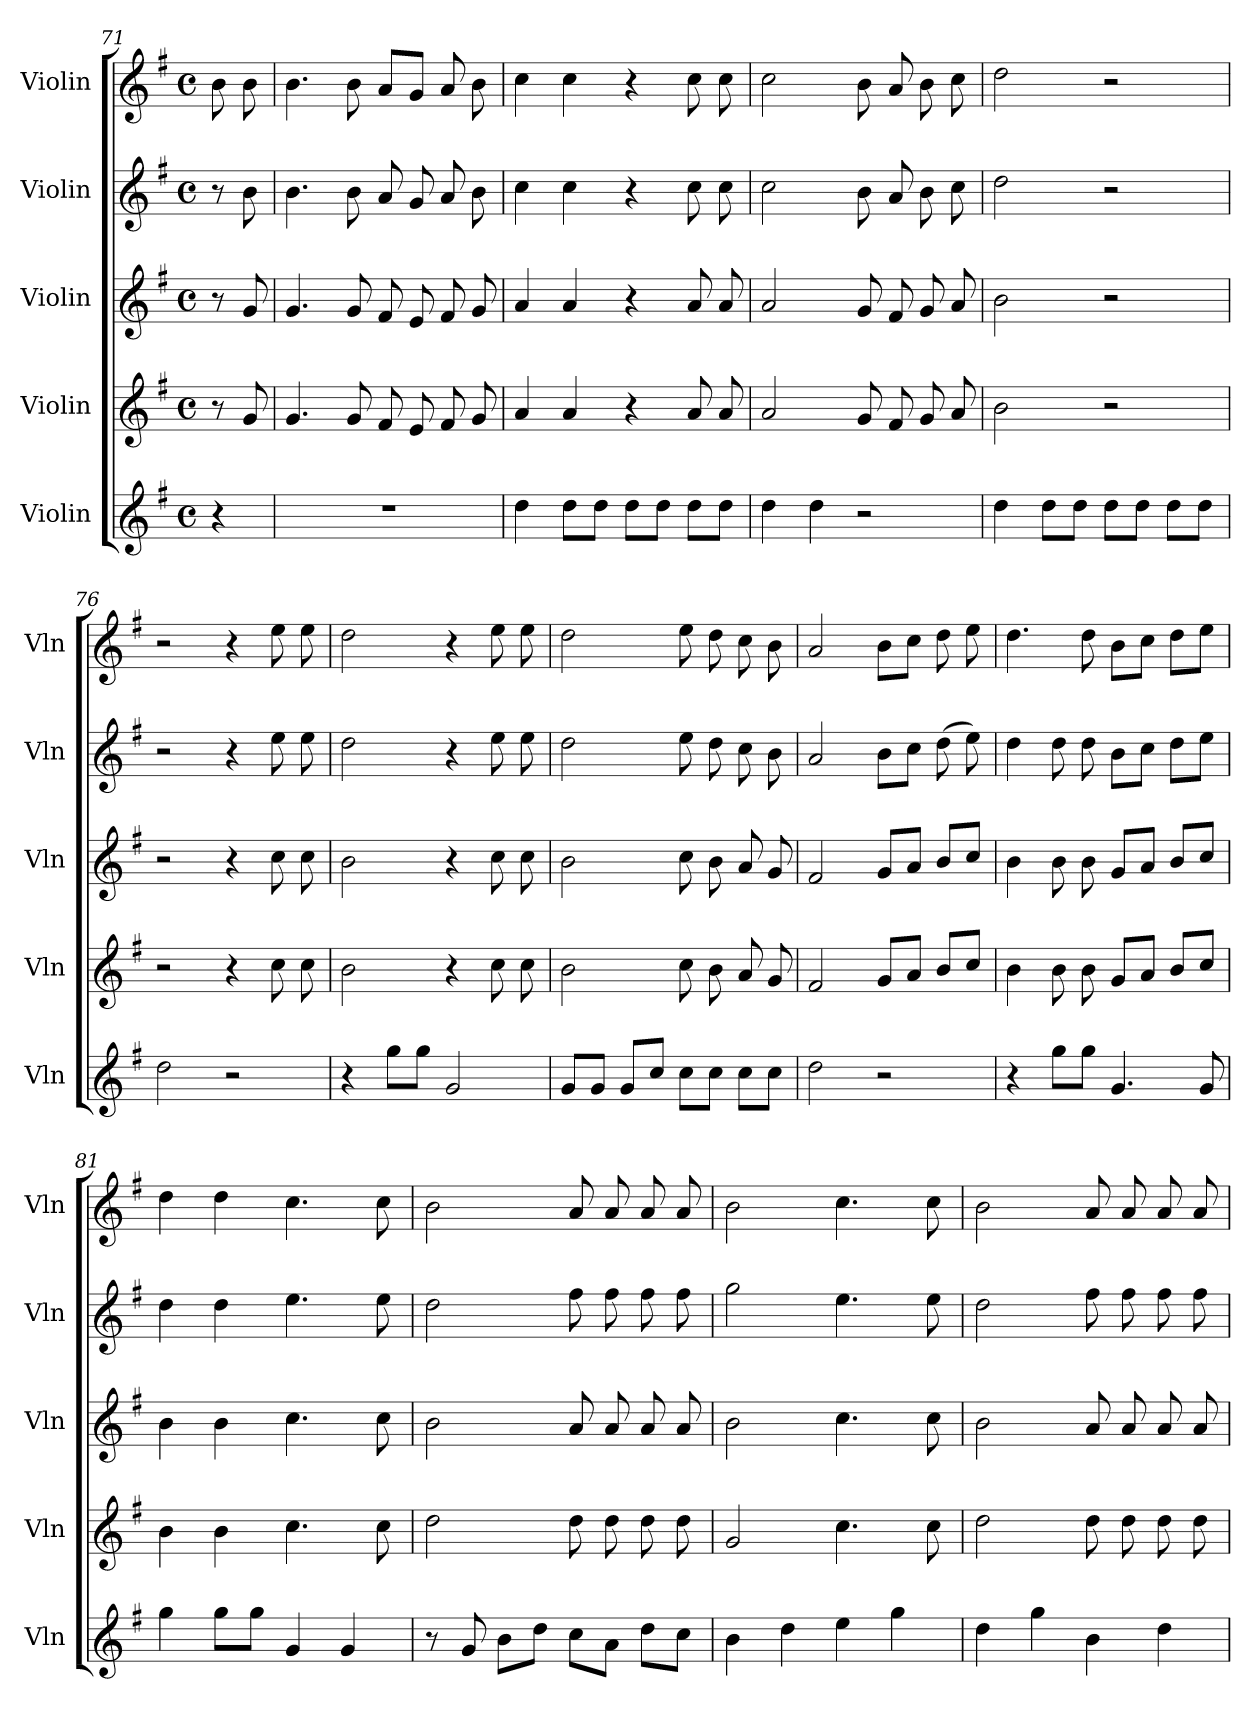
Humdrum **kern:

**kern	**kern	**kern	**kern	**kern
*part5	*part4	*part3	*part2	*part1
*staff5	*staff4	*staff3	*staff2	*staff1
*I"Violin	*I"Violin	*I"Violin	*I"Violin	*I"Violin
*I'Vln	*I'Vln	*I'Vln	*I'Vln	*I'Vln
*clefG2	*clefG2	*clefG2	*clefG2	*clefG2
*k[f#]	*k[f#]	*k[f#]	*k[f#]	*k[f#]
*M4/4	*M4/4	*M4/4	*M4/4	*M4/4
*met(c)	*met(c)	*met(c)	*met(c)	*met(c)
=71	=71	=71	=71	=71
4r	8r	8r	8r	8b\
.	8g/	8g/	8b\	8b\
=72	=72	=72	=72	=72
1r	4.g/	4.g/	4.b\	4.b\
.	8g/	8g/	8b\	8b\
.	8f#/	8f#/	8a/	8a/L
.	8e/	8e/	8g/	8g/J
.	8f#/	8f#/	8a/	8a/
.	8g/	8g/	8b\	8b\
!!LO:PB:g=z
=73	=73	=73	=73	=73
4dd\	4a/	4a/	4cc\	4cc\
8dd\L	4a/	4a/	4cc\	4cc\
8dd\J	.	.	.	.
8dd\L	4r	4r	4r	4r
8dd\J	.	.	.	.
8dd\L	8a/	8a/	8cc\	8cc\
8dd\J	8a/	8a/	8cc\	8cc\
=74	=74	=74	=74	=74
4dd\	2a/	2a/	2cc\	2cc\
4dd\	.	.	.	.
2r	8g/	8g/	8b\	8b\
.	8f#/	8f#/	8a/	8a/
.	8g/	8g/	8b\	8b\
.	8a/	8a/	8cc\	8cc\
=75	=75	=75	=75	=75
4dd\	2b\	2b\	2dd\	2dd\
8dd\L	.	.	.	.
8dd\J	.	.	.	.
8dd\L	2r	2r	2r	2r
8dd\J	.	.	.	.
8dd\L	.	.	.	.
8dd\J	.	.	.	.
=76	=76	=76	=76	=76
2dd\	2r	2r	2r	2r
2r	4r	4r	4r	4r
.	8cc\	8cc\	8ee\	8ee\
.	8cc\	8cc\	8ee\	8ee\
=77	=77	=77	=77	=77
4r	2b\	2b\	2dd\	2dd\
8gg\L	.	.	.	.
8gg\J	.	.	.	.
2g/	4r	4r	4r	4r
.	8cc\	8cc\	8ee\	8ee\
.	8cc\	8cc\	8ee\	8ee\
!!LO:LB:g=z
=78	=78	=78	=78	=78
8g/L	2b\	2b\	2dd\	2dd\
8g/J	.	.	.	.
8g/L	.	.	.	.
8cc/J	.	.	.	.
8cc\L	8cc\	8cc\	8ee\	8ee\
8cc\J	8b\	8b\	8dd\	8dd\
8cc\L	8a/	8a/	8cc\	8cc\
8cc\J	8g/	8g/	8b\	8b\
=79	=79	=79	=79	=79
2dd\	2f#/	2f#/	2a/	2a/
2r	8g/L	8g/L	8b\L	8b\L
.	8a/J	8a/J	8cc\J	8cc\J
.	8b/L	8b/L	(>8dd\	8dd\
.	8cc/J	8cc/J	8ee\)	8ee\
=80	=80	=80	=80	=80
4r	4b\	4b\	4dd\	4.dd\
8gg\L	8b\	8b\	8dd\	.
8gg\J	8b\	8b\	8dd\	8dd\
4.g/	8g/L	8g/L	8b\L	8b\L
.	8a/J	8a/J	8cc\J	8cc\J
.	8b/L	8b/L	8dd\L	8dd\L
8g/	8cc/J	8cc/J	8ee\J	8ee\J
=81	=81	=81	=81	=81
4gg\	4b\	4b\	4dd\	4dd\
8gg\L	4b\	4b\	4dd\	4dd\
8gg\J	.	.	.	.
4g/	4.cc\	4.cc\	4.ee\	4.cc\
4g/	.	.	.	.
.	8cc\	8cc\	8ee\	8cc\
=82	=82	=82	=82	=82
8r	2dd\	2b\	2dd\	2b\
8g/	.	.	.	.
8b\L	.	.	.	.
8dd\J	.	.	.	.
8cc\L	8dd\	8a/	8ff#\	8a/
8a\J	8dd\	8a/	8ff#\	8a/
8dd\L	8dd\	8a/	8ff#\	8a/
8cc\J	8dd\	8a/	8ff#\	8a/
!!LO:PB:g=z
=83	=83	=83	=83	=83
4b\	2g/	2b\	2gg\	2b\
4dd\	.	.	.	.
4ee\	4.cc\	4.cc\	4.ee\	4.cc\
4gg\	.	.	.	.
.	8cc\	8cc\	8ee\	8cc\
=84	=84	=84	=84	=84
4dd\	2dd\	2b\	2dd\	2b\
4gg\	.	.	.	.
4b\	8dd\	8a/	8ff#\	8a/
.	8dd\	8a/	8ff#\	8a/
4dd\	8dd\	8a/	8ff#\	8a/
.	8dd\	8a/	8ff#\	8a/
=	=	=	=	=
*-	*-	*-	*-	*-
